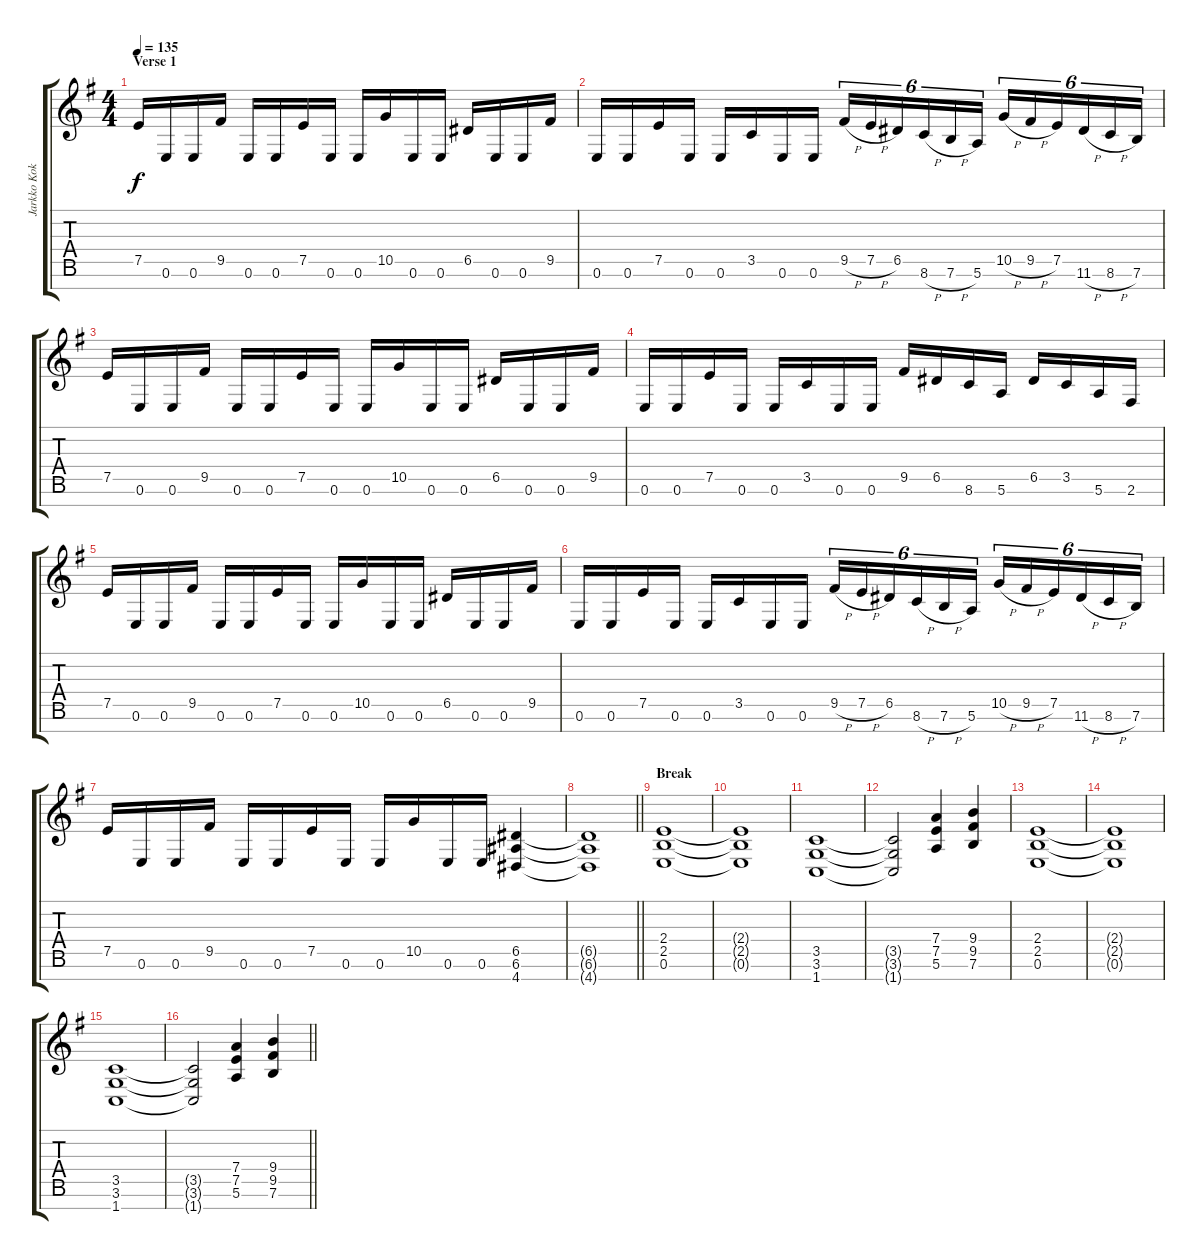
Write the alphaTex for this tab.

\track ("Jarkko Kokko (guitar)" "Jarkko Kok") {instrument distortionguitar}
\staff {score tabs}
\tuning (E4 B3 G3 D3 A2 E2 B1) {hide}
\ts (4 4)
\section ("" "Verse 1")
\tempo 135
\clef g2
\ks eminor
7.5.16{dy f} 0.6.16 0.6.16 9.5.16 0.6.16 0.6.16 7.5.16 0.6.16 0.6.16 10.5.16 0.6.16 0.6.16 6.5.16 0.6.16 0.6.16 9.5.16 |
0.6.16 0.6.16 7.5.16 0.6.16 0.6.16 3.5.16 0.6.16 0.6.16 9.5{h}.16{tu (6 4)} 7.5{h}.16{tu (6 4)} 6.5.16{tu (6 4)} 8.6{h}.16{tu (6 4)} 7.6{h}.16{tu (6 4)} 5.6.16{tu (6 4)} 10.5{h}.16{tu (6 4)} 9.5{h}.16{tu (6 4)} 7.5.16{tu (6 4)} 11.6{h}.16{tu (6 4)} 8.6{h}.16{tu (6 4)} 7.6.16{tu (6 4)} |
7.5.16 0.6.16 0.6.16 9.5.16 0.6.16 0.6.16 7.5.16 0.6.16 0.6.16 10.5.16 0.6.16 0.6.16 6.5.16 0.6.16 0.6.16 9.5.16 |
0.6.16 0.6.16 7.5.16 0.6.16 0.6.16 3.5.16 0.6.16 0.6.16 9.5.16 6.5.16 8.6.16 5.6.16 6.5.16 3.5.16 5.6.16 2.6.16 |
7.5.16 0.6.16 0.6.16 9.5.16 0.6.16 0.6.16 7.5.16 0.6.16 0.6.16 10.5.16 0.6.16 0.6.16 6.5.16 0.6.16 0.6.16 9.5.16 |
0.6.16 0.6.16 7.5.16 0.6.16 0.6.16 3.5.16 0.6.16 0.6.16 9.5{h}.16{tu (6 4)} 7.5{h}.16{tu (6 4)} 6.5.16{tu (6 4)} 8.6{h}.16{tu (6 4)} 7.6{h}.16{tu (6 4)} 5.6.16{tu (6 4)} 10.5{h}.16{tu (6 4)} 9.5{h}.16{tu (6 4)} 7.5.16{tu (6 4)} 11.6{h}.16{tu (6 4)} 8.6{h}.16{tu (6 4)} 7.6.16{tu (6 4)} |
7.5.16 0.6.16 0.6.16 9.5.16 0.6.16 0.6.16 7.5.16 0.6.16 0.6.16 10.5.16 0.6.16 0.6.16 (6.5 6.6 4.7).4 |
\barLineRight lightlight
(6.5{t} 6.6{t} 4.7{t}).1 |
\section ("" "Break")
(2.4 2.5 0.6).1 |
(2.4{t} 2.5{t} 0.6{t}).1 |
(3.5 3.6 1.7).1 |
(3.5{t} 3.6{t} 1.7{t}).2 (7.4 7.5 5.6).4 (9.4 9.5 7.6).4 |
(2.4 2.5 0.6).1 |
(2.4{t} 2.5{t} 0.6{t}).1 |
(3.5 3.6 1.7).1 |
\barLineRight lightlight
(3.5{t} 3.6{t} 1.7{t}).2 (7.4 7.5 5.6).4 (9.4 9.5 7.6).4
